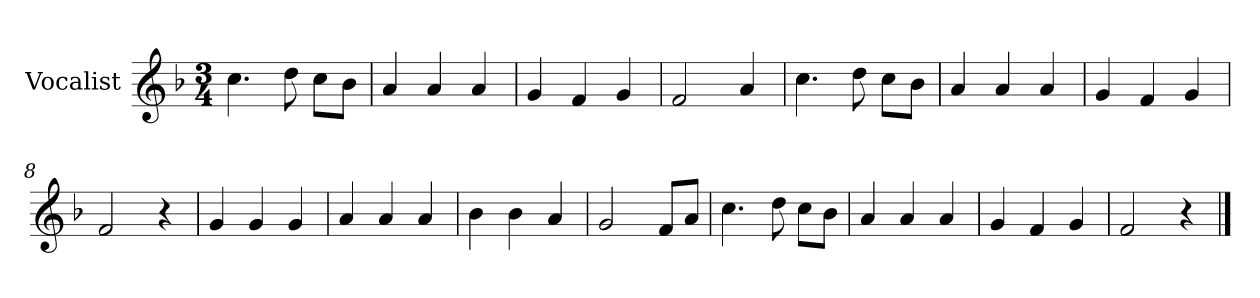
**kern
*part1
*staff1
*I"Vocalist
*k[b-]
*F:
*M3/4
=1
4.cc
8dd
8ccL
8b-J
=2
4a
4a
4a
=3
4g
4f
4g
=4
2f
4a
=5
4.cc
8dd
8ccL
8b-J
=6
4a
4a
4a
=7
4g
4f
4g
=8
2f
4r
=9
4g
4g
4g
=10
4a
4a
4a
=11
4b-
4b-
4a
=12
2g
8fL
8aJ
=13
4.cc
8dd
8ccL
8b-J
=14
4a
4a
4a
=15
4g
4f
4g
=16
2f
4r
==
*-
